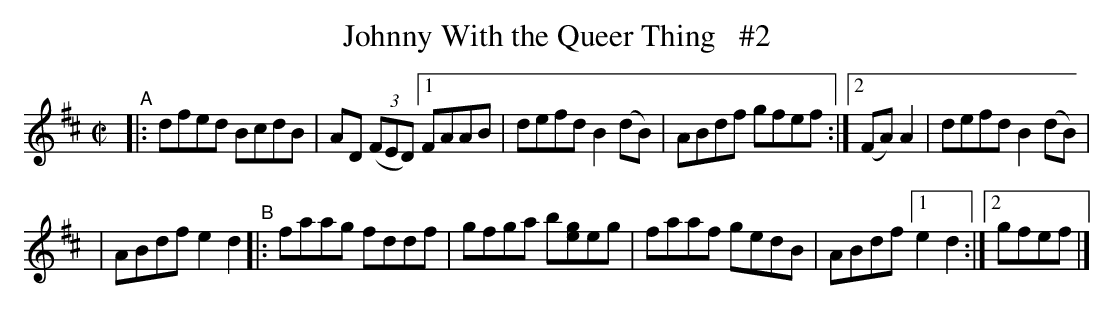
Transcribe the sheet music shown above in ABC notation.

X:1
T: Johnny With the Queer Thing   #2
M: C|
L: 1/8
K: D
"^A"\
|: dfed BcdB | AD (3(FED) [1 FAAB | defd B2(dB) | ABdf gfef :|[2 (FA) A2 | defd B2(dB) |
| ABdf e2d2 "^B"|: faag fddf | gfga b[eg]eg | faaf gedB | ABdf [1 e2d2 :|[2 gfef |]
